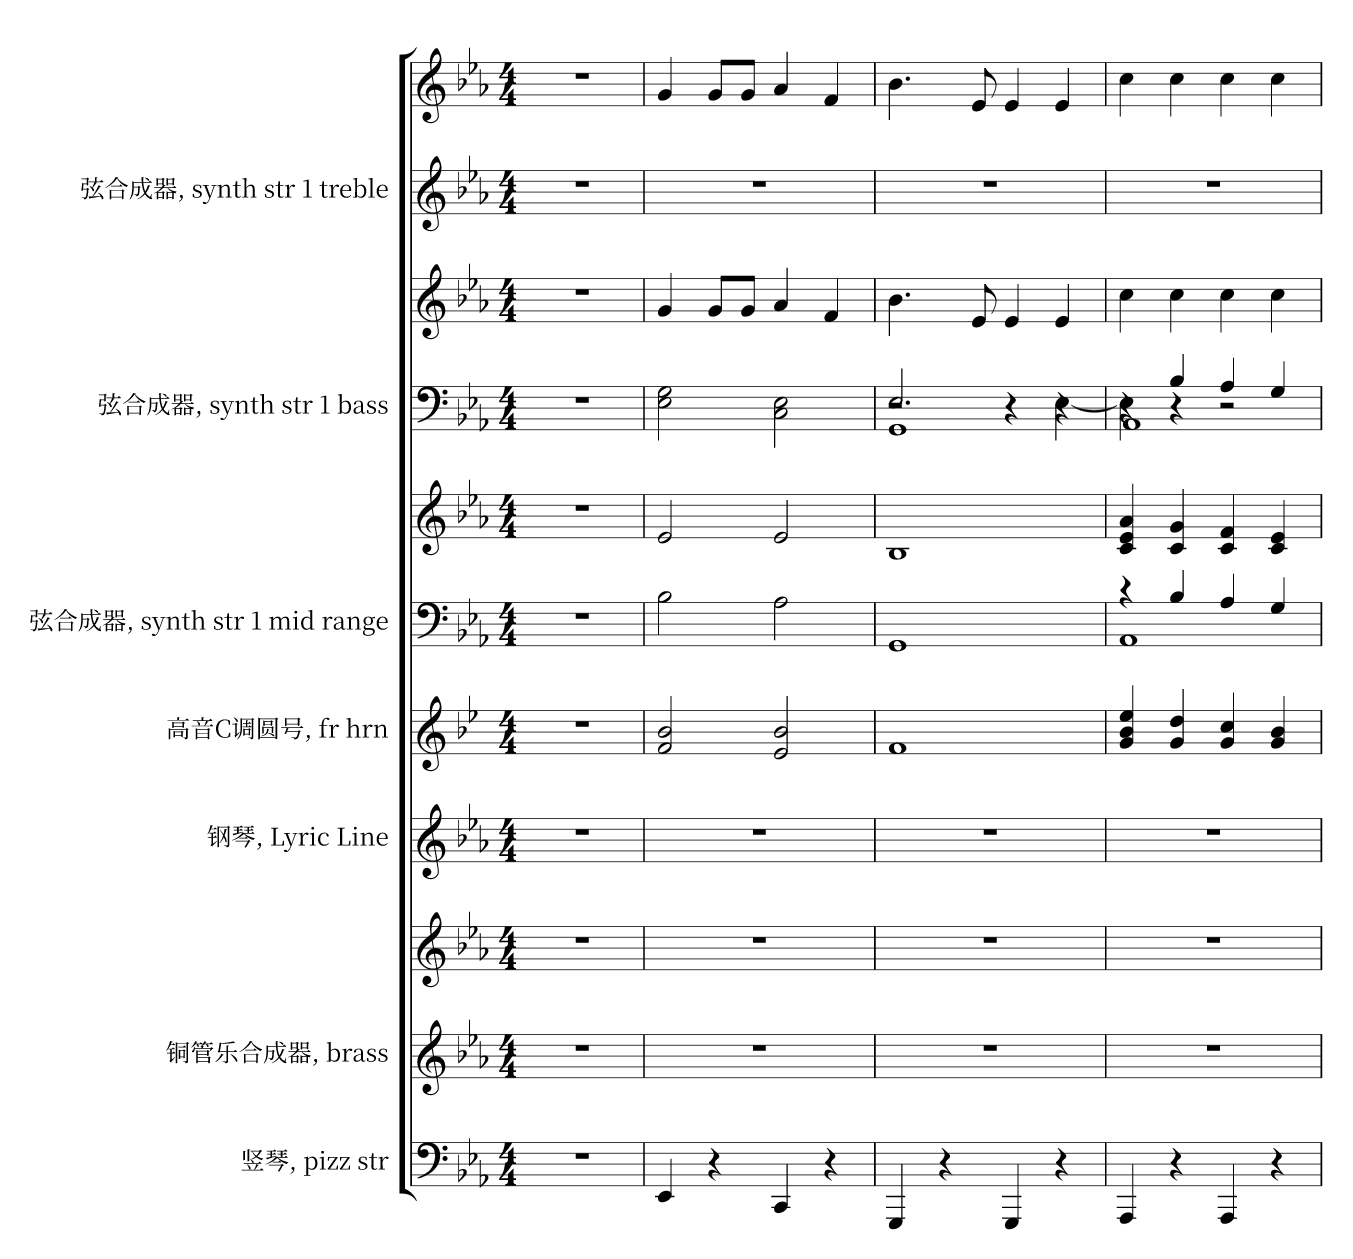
**kern	**kern	**kern	**kern	**kern	**kern	**kern	**kern	**kern	**kern	**kern
*part7	*part6	*part6	*part5	*part4	*part3	*part3	*part2	*part2	*part1	*part1
*staff11	*staff10	*staff9	*staff8	*staff7	*staff6	*staff5	*staff4	*staff3	*staff2	*staff1
*I"竖琴, pizz str	*I"铜管乐合成器, brass	*	*I"钢琴, Lyric Line	*I"高音C调圆号, fr hrn	*I"弦合成器, synth str 1 mid range	*	*I"弦合成器, synth str 1 bass	*	*I"弦合成器, synth str 1 treble	*
*	*	*	*	*	*I'Synth.	*	*I'Synth.	*	*I'Synth.	*
*clefF4	*clefG2	*clefG2	*clefG2	*clefG2	*clefF4	*clefG2	*clefF4	*clefG2	*clefG2	*clefG2
*	*	*	*	*ITrd4c7	*	*	*	*	*	*
*k[b-e-a-]	*k[b-e-a-]	*k[b-e-a-]	*k[b-e-a-]	*k[b-e-a-]	*k[b-e-a-]	*k[b-e-a-]	*k[b-e-a-]	*k[b-e-a-]	*k[b-e-a-]	*k[b-e-a-]
*M4/4	*M4/4	*M4/4	*M4/4	*M4/4	*M4/4	*M4/4	*M4/4	*M4/4	*M4/4	*M4/4
*MM88	*MM88	*MM88	*MM88	*MM88	*MM88	*MM88	*MM88	*MM88	*MM88	*MM88
=1	=1	=1	=1	=1	=1	=1	=1	=1	=1	=1
1r	1r	1r	1r	1r	1r	1r	1r	1r	1r	1r
=2	=2	=2	=2	=2	=2	=2	=2	=2	=2	=2
4EE-/	1r	1r	1r	2B-/ 2e-/	2B-\	2e-/	2E-\ 2G\	4g/	1r	4g/
4r	.	.	.	.	.	.	.	8g/L	.	8g/L
.	.	.	.	.	.	.	.	8g/J	.	8g/J
4CC/	.	.	.	2A-/ 2e-/	2A-\	2e-/	2C\ 2E-\	4a-/	.	4a-/
4r	.	.	.	.	.	.	.	4f/	.	4f/
=3	=3	=3	=3	=3	=3	=3	=3	=3	=3	=3
*	*	*	*	*	*	*	*^	*	*	*
*	*	*	*	*	*	*	*	*^	*	*	*
4GGG/	1r	1r	1r	1B-	1GG	1B-	2.E-/	2r	1GG	4.b-\	1r	4.b-\
4r	.	.	.	.	.	.	.	.	.	.	.	.
.	.	.	.	.	.	.	.	.	.	8e-/	.	8e-/
4GGG/	.	.	.	.	.	.	.	4r	.	4e-/	.	4e-/
4r	.	.	.	.	.	.	4r	[4E-\	.	4e-/	.	4e-/
=4	=4	=4	=4	=4	=4	=4	=4	=4	=4	=4	=4	=4
*	*	*	*	*	*^	*	*	*	*	*	*	*
4AAA-/	1r	1r	1r	4c/ 4e-/ 4a-/	4r	1AA-	4c/ 4e-/ 4a-/	4r	4E-\]	1AA-	4cc\	1r	4cc\
4r	.	.	.	4c/ 4g/	4B-/	.	4c/ 4g/	4B-/	4r	.	4cc\	.	4cc\
4AAA-/	.	.	.	4c/ 4f/	4A-/	.	4c/ 4f/	4A-/	2r	.	4cc\	.	4cc\
4r	.	.	.	4c/ 4e-/	4G/	.	4c/ 4e-/	4G/	.	.	4cc\	.	4cc\
*	*	*	*	*	*v	*v	*	*v	*v	*v	*	*	*
=	=	=	=	=	=	=	=	=	=	=
*-	*-	*-	*-	*-	*-	*-	*-	*-	*-	*-
